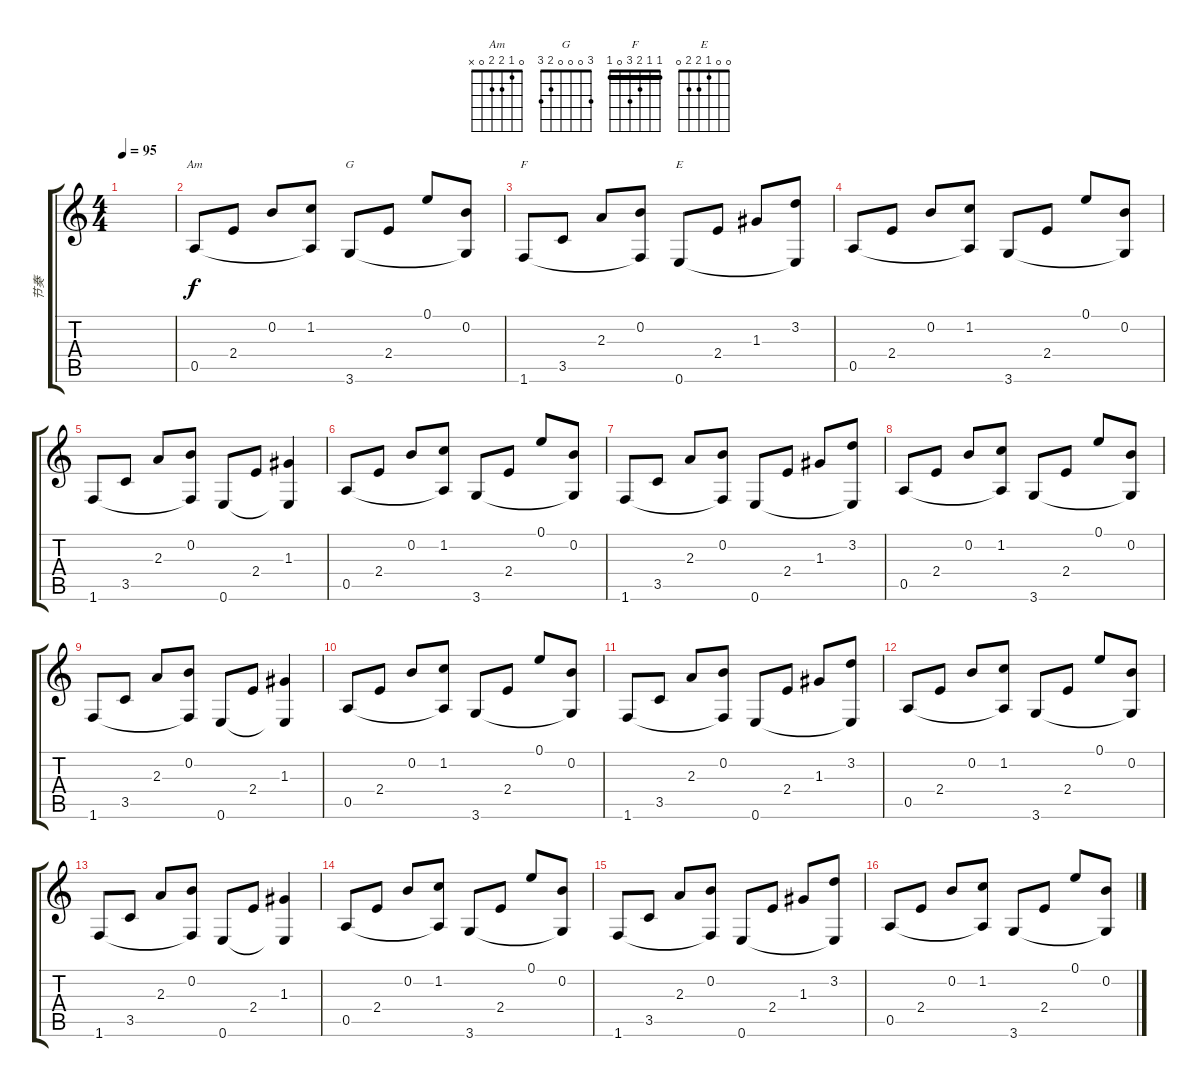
\track ("节奏" "节奏") {instrument electricguitarclean}
\staff {score tabs}
\tuning (E4 B3 G3 D3 A2 E2) {hide}
\chord ("Am" 0 1 2 2 0 x)
\chord ("G" 3 0 0 0 2 3)
\chord ("F" 1 1 2 3 0 1) {barre 1}
\chord ("E" 0 0 1 2 2 0)
\ts (4 4)
\tempo 95
\clef g2
\ks c
|
0.5.8{ch "Am"} 2.4.8 0.2.8 (1.2 0.5{t}).8 3.6.8{ch "G"} 2.4.8 0.1.8 (0.2 3.6{t}).8 |
1.6.8{ch "F"} 3.5.8 2.3.8 (0.2 1.6{t}).8 0.6.8{ch "E"} 2.4.8 1.3.8 (3.2 0.6{t}).8 |
0.5.8 2.4.8 0.2.8 (1.2 0.5{t}).8 3.6.8 2.4.8 0.1.8 (0.2 3.6{t}).8 |
1.6.8 3.5.8 2.3.8 (0.2 1.6{t}).8 0.6.8 2.4.8 (1.3 0.6{t}).4 |
0.5.8 2.4.8 0.2.8 (1.2 0.5{t}).8 3.6.8 2.4.8 0.1.8 (0.2 3.6{t}).8 |
1.6.8 3.5.8 2.3.8 (0.2 1.6{t}).8 0.6.8 2.4.8 1.3.8 (3.2 0.6{t}).8 |
0.5.8 2.4.8 0.2.8 (1.2 0.5{t}).8 3.6.8 2.4.8 0.1.8 (0.2 3.6{t}).8 |
1.6.8 3.5.8 2.3.8 (0.2 1.6{t}).8 0.6.8 2.4.8 (1.3 0.6{t}).4 |
0.5.8 2.4.8 0.2.8 (1.2 0.5{t}).8 3.6.8 2.4.8 0.1.8 (0.2 3.6{t}).8 |
1.6.8 3.5.8 2.3.8 (0.2 1.6{t}).8 0.6.8 2.4.8 1.3.8 (3.2 0.6{t}).8 |
0.5.8 2.4.8 0.2.8 (1.2 0.5{t}).8 3.6.8 2.4.8 0.1.8 (0.2 3.6{t}).8 |
1.6.8 3.5.8 2.3.8 (0.2 1.6{t}).8 0.6.8 2.4.8 (1.3 0.6{t}).4 |
0.5.8 2.4.8 0.2.8 (1.2 0.5{t}).8 3.6.8 2.4.8 0.1.8 (0.2 3.6{t}).8 |
1.6.8 3.5.8 2.3.8 (0.2 1.6{t}).8 0.6.8 2.4.8 1.3.8 (3.2 0.6{t}).8 |
0.5.8 2.4.8 0.2.8 (1.2 0.5{t}).8 3.6.8 2.4.8 0.1.8 (0.2 3.6{t}).8
